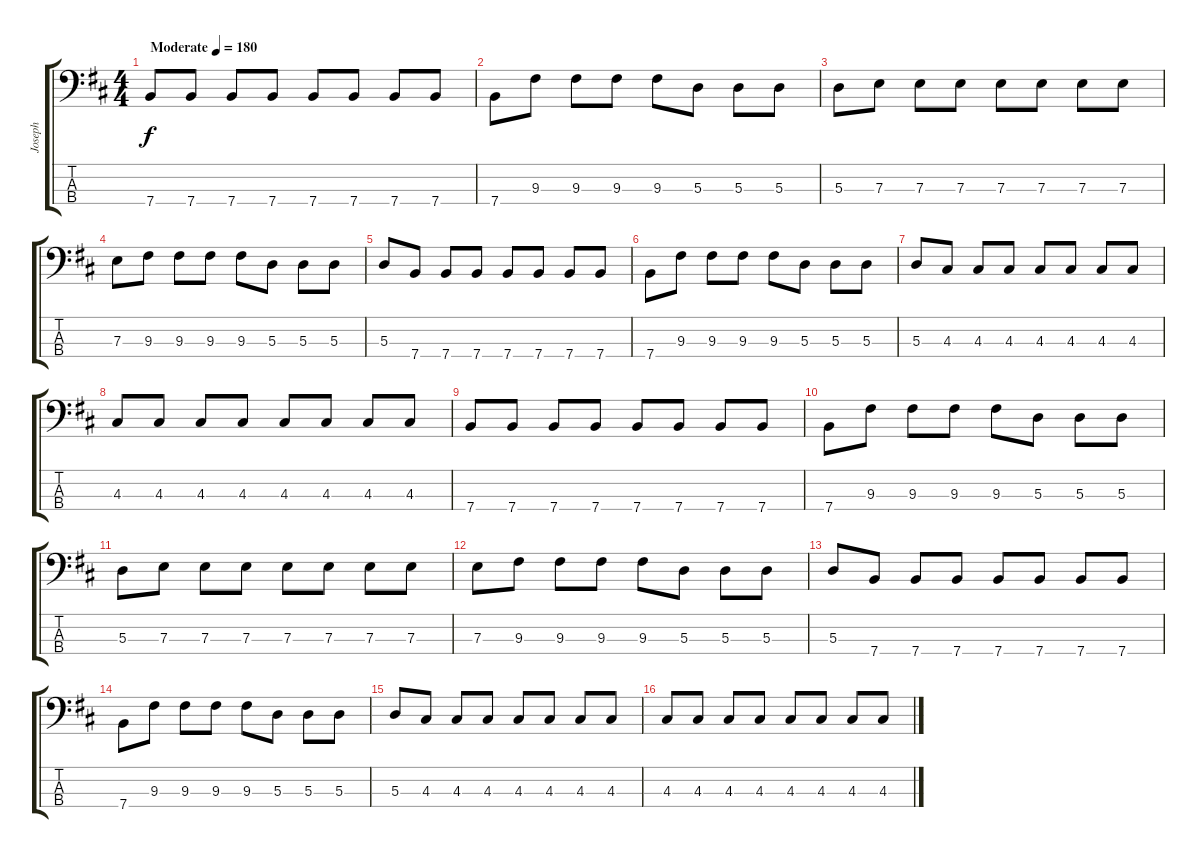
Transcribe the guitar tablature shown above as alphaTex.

\track ("Joseph" "Joseph") {instrument electricbassfinger}
\staff {score tabs}
\tuning (G2 D2 A1 E1) {hide}
\ts (4 4)
\tempo (180 "Moderate")
\clef f4
\ks d
7.4.8{dy f instrument electricbassfinger} 7.4.8 7.4.8 7.4.8 7.4.8 7.4.8 7.4.8 7.4.8 |
7.4.8 9.3.8 9.3.8 9.3.8 9.3.8 5.3.8 5.3.8 5.3.8 |
5.3.8 7.3.8 7.3.8 7.3.8 7.3.8 7.3.8 7.3.8 7.3.8 |
7.3.8 9.3.8 9.3.8 9.3.8 9.3.8 5.3.8 5.3.8 5.3.8 |
5.3.8 7.4.8 7.4.8 7.4.8 7.4.8 7.4.8 7.4.8 7.4.8 |
7.4.8 9.3.8 9.3.8 9.3.8 9.3.8 5.3.8 5.3.8 5.3.8 |
5.3.8 4.3.8 4.3.8 4.3.8 4.3.8 4.3.8 4.3.8 4.3.8 |
4.3.8 4.3.8 4.3.8 4.3.8 4.3.8 4.3.8 4.3.8 4.3.8 |
7.4.8 7.4.8 7.4.8 7.4.8 7.4.8 7.4.8 7.4.8 7.4.8 |
7.4.8 9.3.8 9.3.8 9.3.8 9.3.8 5.3.8 5.3.8 5.3.8 |
5.3.8 7.3.8 7.3.8 7.3.8 7.3.8 7.3.8 7.3.8 7.3.8 |
7.3.8 9.3.8 9.3.8 9.3.8 9.3.8 5.3.8 5.3.8 5.3.8 |
5.3.8 7.4.8 7.4.8 7.4.8 7.4.8 7.4.8 7.4.8 7.4.8 |
7.4.8 9.3.8 9.3.8 9.3.8 9.3.8 5.3.8 5.3.8 5.3.8 |
5.3.8 4.3.8 4.3.8 4.3.8 4.3.8 4.3.8 4.3.8 4.3.8 |
4.3.8 4.3.8 4.3.8 4.3.8 4.3.8 4.3.8 4.3.8 4.3.8
